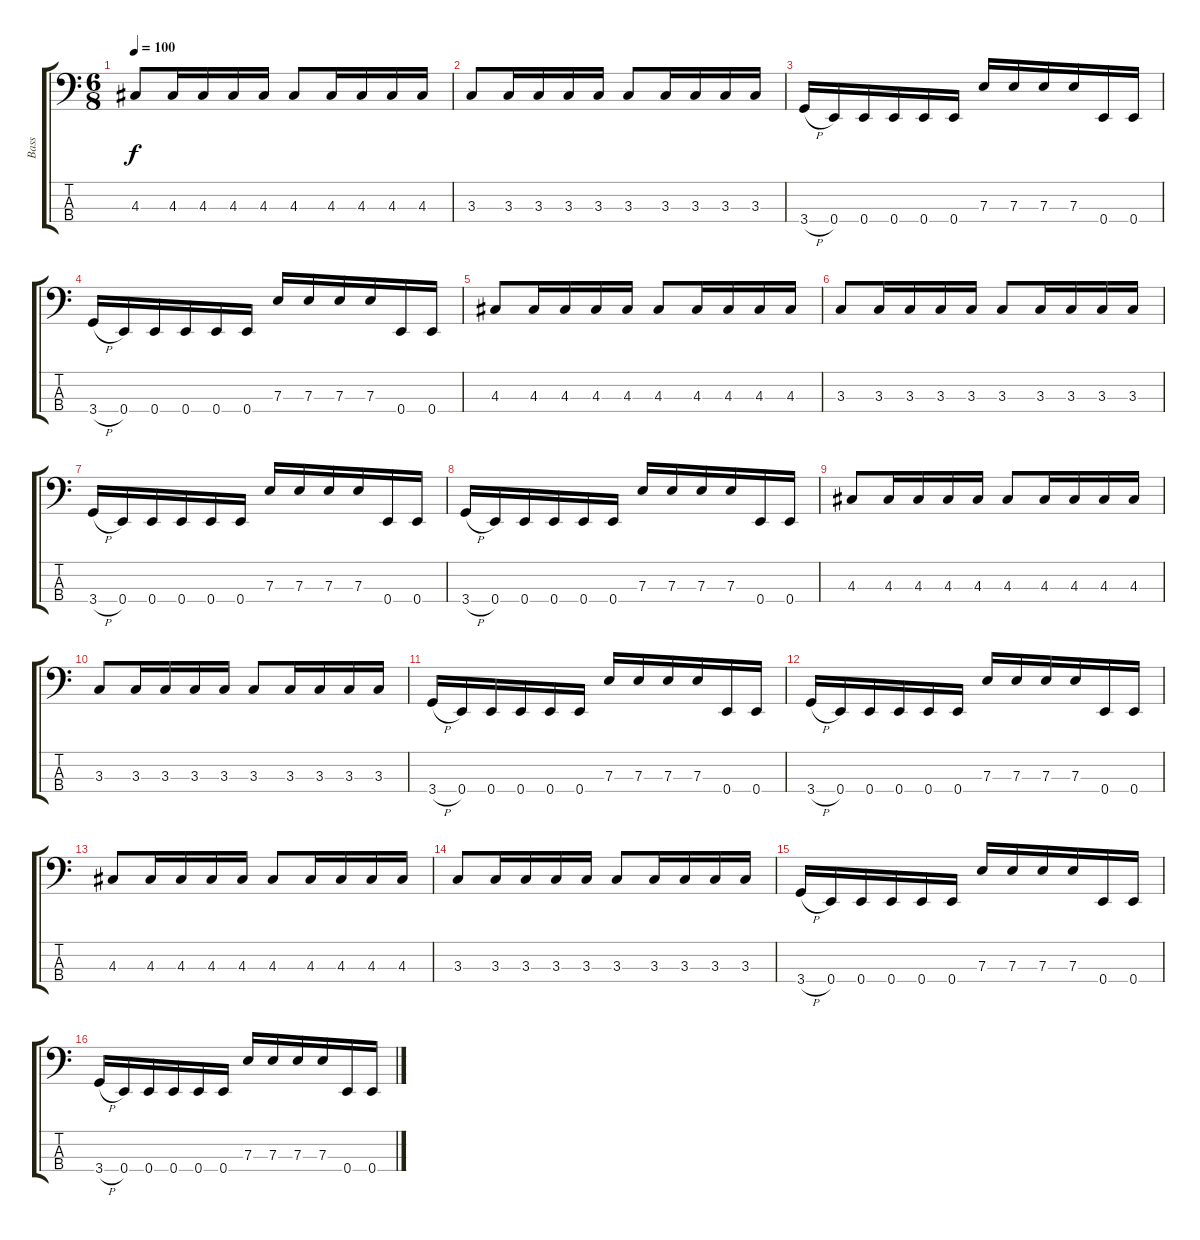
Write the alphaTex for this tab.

\track ("Bass" "Bass") {instrument electricbassfinger}
\staff {score tabs}
\tuning (G2 D2 A1 E1) {hide}
\ts (6 8)
\tempo 100
\clef f4
\ks c
4.3.8{dy f} 4.3.16 4.3.16 4.3.16 4.3.16 4.3.8 4.3.16 4.3.16 4.3.16 4.3.16 |
3.3.8 3.3.16 3.3.16 3.3.16 3.3.16 3.3.8 3.3.16 3.3.16 3.3.16 3.3.16 |
3.4{h}.16 0.4.16 0.4.16 0.4.16 0.4.16 0.4.16 7.3.16 7.3.16 7.3.16 7.3.16 0.4.16 0.4.16 |
3.4{h}.16 0.4.16 0.4.16 0.4.16 0.4.16 0.4.16 7.3.16 7.3.16 7.3.16 7.3.16 0.4.16 0.4.16 |
4.3.8 4.3.16 4.3.16 4.3.16 4.3.16 4.3.8 4.3.16 4.3.16 4.3.16 4.3.16 |
3.3.8 3.3.16 3.3.16 3.3.16 3.3.16 3.3.8 3.3.16 3.3.16 3.3.16 3.3.16 |
3.4{h}.16 0.4.16 0.4.16 0.4.16 0.4.16 0.4.16 7.3.16 7.3.16 7.3.16 7.3.16 0.4.16 0.4.16 |
3.4{h}.16 0.4.16 0.4.16 0.4.16 0.4.16 0.4.16 7.3.16 7.3.16 7.3.16 7.3.16 0.4.16 0.4.16 |
4.3.8 4.3.16 4.3.16 4.3.16 4.3.16 4.3.8 4.3.16 4.3.16 4.3.16 4.3.16 |
3.3.8 3.3.16 3.3.16 3.3.16 3.3.16 3.3.8 3.3.16 3.3.16 3.3.16 3.3.16 |
3.4{h}.16 0.4.16 0.4.16 0.4.16 0.4.16 0.4.16 7.3.16 7.3.16 7.3.16 7.3.16 0.4.16 0.4.16 |
3.4{h}.16 0.4.16 0.4.16 0.4.16 0.4.16 0.4.16 7.3.16 7.3.16 7.3.16 7.3.16 0.4.16 0.4.16 |
4.3.8 4.3.16 4.3.16 4.3.16 4.3.16 4.3.8 4.3.16 4.3.16 4.3.16 4.3.16 |
3.3.8 3.3.16 3.3.16 3.3.16 3.3.16 3.3.8 3.3.16 3.3.16 3.3.16 3.3.16 |
3.4{h}.16 0.4.16 0.4.16 0.4.16 0.4.16 0.4.16 7.3.16 7.3.16 7.3.16 7.3.16 0.4.16 0.4.16 |
3.4{h}.16 0.4.16 0.4.16 0.4.16 0.4.16 0.4.16 7.3.16 7.3.16 7.3.16 7.3.16 0.4.16 0.4.16
